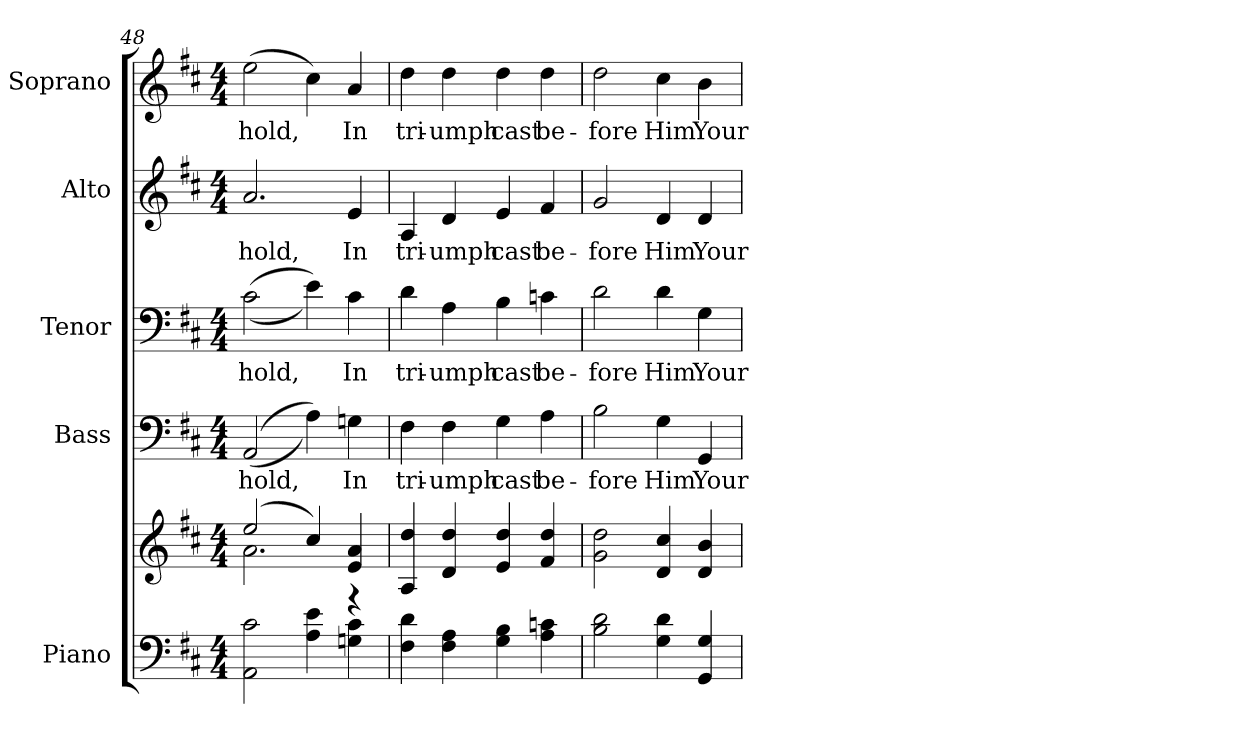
**kern	**kern	**kern	**text	**kern	**text	**kern	**text	**kern	**text
*part5	*part5	*part4	*part4	*part3	*part3	*part2	*part2	*part1	*part1
*staff6	*staff5	*staff4	*staff4	*staff3	*staff3	*staff2	*staff2	*staff1	*staff1
*I"Piano	*	*I"Bass	*	*I"Tenor	*	*I"Alto	*	*I"Soprano	*
*I'Pno.	*	*I'B.	*	*I'T.	*	*I'A.	*	*I'S.	*
*clefF4	*clefG2	*clefF4	*	*clefF4	*	*clefG2	*	*clefG2	*
*k[f#c#]	*k[f#c#]	*k[f#c#]	*	*k[f#c#]	*	*k[f#c#]	*	*k[f#c#]	*
*D:	*D:	*D:	*	*D:	*	*D:	*	*D:	*
*M4/4	*M4/4	*M4/4	*	*M4/4	*	*M4/4	*	*M4/4	*
=48	=48	=48	=48	=48	=48	=48	=48	=48	=48
*	*^	*	*	*	*	*	*	*	*
!	!	!	!	!LO:LY:b:color=#000000	!	!	!	!	!	!
!	!	!	!	!	!	!LO:LY:b:color=#000000	!	!	!	!
!	!	!	!	!	!	!	!	!LO:LY:b:color=#000000	!	!
!	!	!	!	!	!	!	!	!	!	!LO:LY:b:color=#000000
2AAi\ 2c#i	(2eei/	2.ai\	((2AAi/	-hold,	((2c#i\	-hold,	2.ai/	-hold,	(2eei\	-hold,
4Ai\ 4ei	4cc#i/)	.	4Ai\))	.	4ei\))	.	.	.	4cc#i\)	.
!	!	!	!	!LO:LY:b:color=#000000	!	!	!	!	!	!
!	!	!	!	!	!	!LO:LY:b:color=#000000	!	!	!	!
!	!	!	!	!	!	!	!	!LO:LY:b:color=#000000	!	!
!	!	!	!	!	!	!	!	!	!	!LO:LY:b:color=#000000
4Gni\ 4c#i	4ei/ 4ai	4r	4Gni\	In	4c#i\	In	4ei/	In	4ai/	In
*	*v	*v	*	*	*	*	*	*	*	*
!!LO:PB:g=z
=49	=49	=49	=49	=49	=49	=49	=49	=49	=49
*	*^	*	*	*	*	*	*	*	*
!	!	!	!	!LO:LY:b:color=#000000	!	!	!	!	!	!
*	*v	*v	*	*	*	*	*	*	*	*
*	*^	*	*	*	*	*	*	*	*
!	!	!	!	!	!	!LO:LY:b:color=#000000	!	!	!	!
*	*v	*v	*	*	*	*	*	*	*	*
*	*^	*	*	*	*	*	*	*	*
!	!	!	!	!	!	!	!	!LO:LY:b:color=#000000	!	!
*	*v	*v	*	*	*	*	*	*	*	*
*	*^	*	*	*	*	*	*	*	*
!	!	!	!	!	!	!	!	!	!	!LO:LY:b:color=#000000
*	*v	*v	*	*	*	*	*	*	*	*
4F#i\ 4di	4Ai/ 4ddi	4F#i\	tri-	4di\	tri-	4Ai/	tri-	4ddi\	tri-
!	!	!	!LO:LY:b:color=#000000	!	!	!	!	!	!
!	!	!	!	!	!LO:LY:b:color=#000000	!	!	!	!
!	!	!	!	!	!	!	!LO:LY:b:color=#000000	!	!
!	!	!	!	!	!	!	!	!	!LO:LY:b:color=#000000
4F#i\ 4Ai	4di/ 4ddi	4F#i\	-umph	4Ai\	-umph	4di/	-umph	4ddi\	-umph
!	!	!	!LO:LY:b:color=#000000	!	!	!	!	!	!
!	!	!	!	!	!LO:LY:b:color=#000000	!	!	!	!
!	!	!	!	!	!	!	!LO:LY:b:color=#000000	!	!
!	!	!	!	!	!	!	!	!	!LO:LY:b:color=#000000
4Gi\ 4Bi	4ei/ 4ddi	4Gi\	cast	4Bi\	cast	4ei/	cast	4ddi\	cast
!	!	!	!LO:LY:b:color=#000000	!	!	!	!	!	!
!	!	!	!	!	!LO:LY:b:color=#000000	!	!	!	!
!	!	!	!	!	!	!	!LO:LY:b:color=#000000	!	!
!	!	!	!	!	!	!	!	!	!LO:LY:b:color=#000000
4Ai\ 4cni	4f#i/ 4ddi	4Ai\	be-	4cni\	be-	4f#i/	be-	4ddi\	be-
=50	=50	=50	=50	=50	=50	=50	=50	=50	=50
!	!	!	!LO:LY:b:color=#000000	!	!	!	!	!	!
!	!	!	!	!	!LO:LY:b:color=#000000	!	!	!	!
!	!	!	!	!	!	!	!LO:LY:b:color=#000000	!	!
!	!	!	!	!	!	!	!	!	!LO:LY:b:color=#000000
2Bi\ 2di	2gi\ 2ddi	2Bi\	-fore	2di\	-fore	2gi/	-fore	2ddi\	-fore
!	!	!	!LO:LY:b:color=#000000	!	!	!	!	!	!
!	!	!	!	!	!LO:LY:b:color=#000000	!	!	!	!
!	!	!	!	!	!	!	!LO:LY:b:color=#000000	!	!
!	!	!	!	!	!	!	!	!	!LO:LY:b:color=#000000
4Gi\ 4di	4di/ 4cc#i	4Gi\	Him	4di\	Him	4di/	Him	4cc#i\	Him
!	!	!	!LO:LY:b:color=#000000	!	!	!	!	!	!
!	!	!	!	!	!LO:LY:b:color=#000000	!	!	!	!
!	!	!	!	!	!	!	!LO:LY:b:color=#000000	!	!
!	!	!	!	!	!	!	!	!	!LO:LY:b:color=#000000
4GGi/ 4Gi	4di/ 4bi	4GGi/	Your	4Gi\	Your	4di/	Your	4bi\	Your
=	=	=	=	=	=	=	=	=	=
*-	*-	*-	*-	*-	*-	*-	*-	*-	*-
